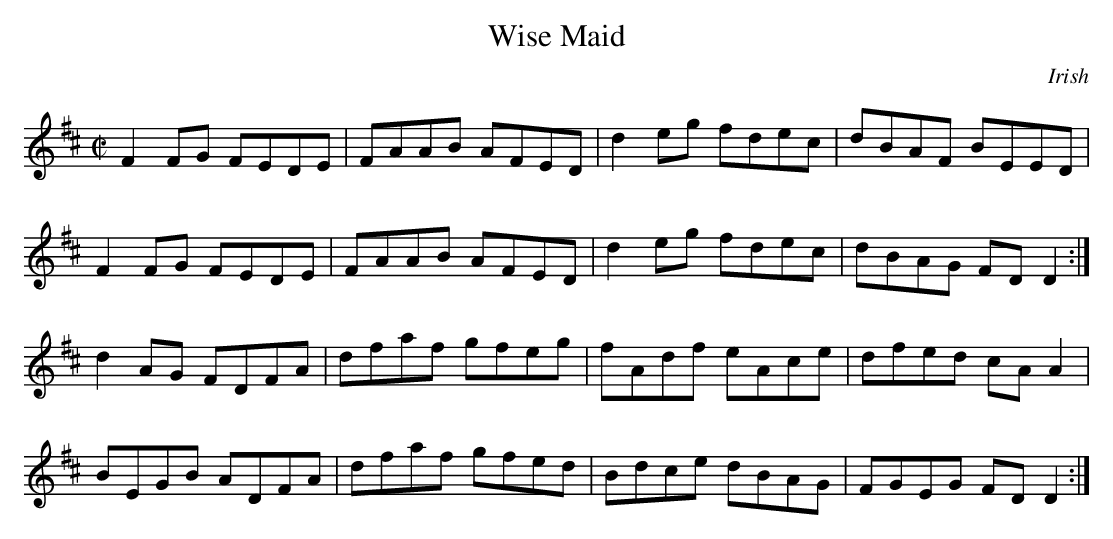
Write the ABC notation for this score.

X:1
T:Wise Maid
M:C|
K:D
F2 FG FEDE | FAAB AFED | d2 eg fdec | dBAF BEED |
F2 FG FEDE | FAAB AFED | d2 eg fdec | dBAG FD D2 :|
d2 AG FDFA | dfaf gfeg | fAdf eAce | dfed cA A2 |
BEGB ADFA | dfaf gfed | Bdce dBAG | FGEG FD D2 :|
